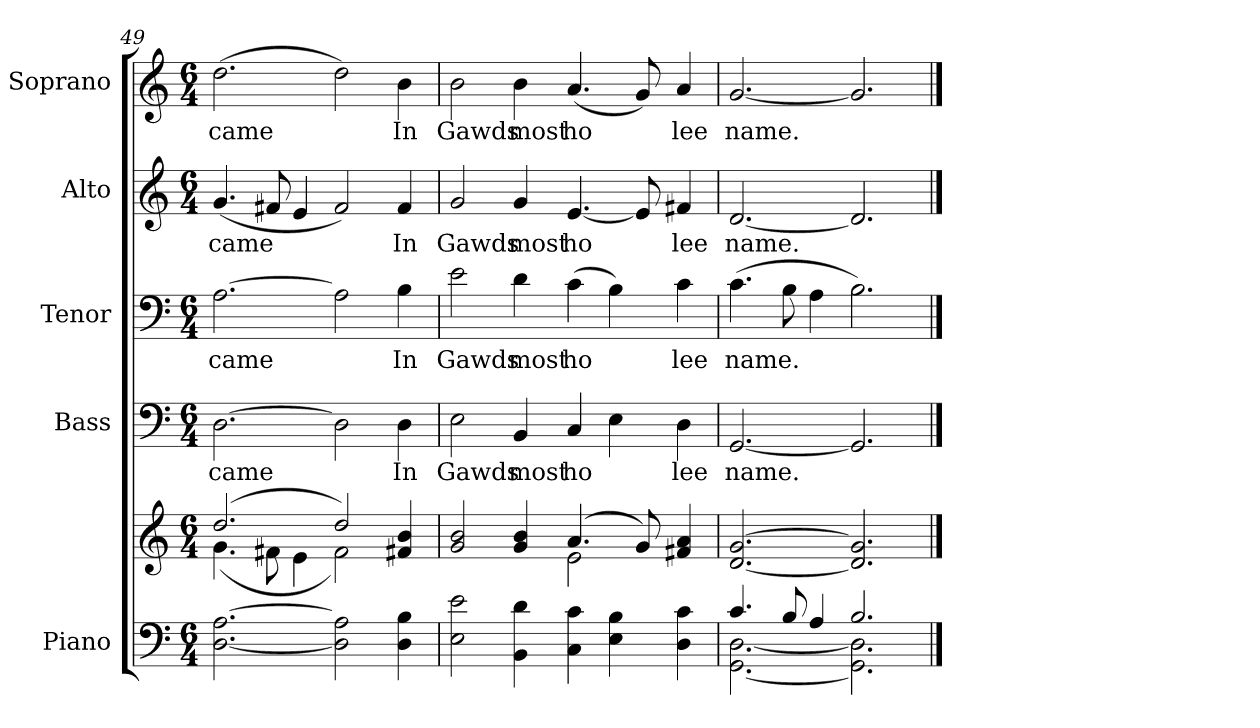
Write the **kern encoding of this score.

**kern	**kern	**kern	**text	**kern	**text	**kern	**text	**kern	**text
*part5	*part5	*part4	*part4	*part3	*part3	*part2	*part2	*part1	*part1
*staff6	*staff5	*staff4	*staff4	*staff3	*staff3	*staff2	*staff2	*staff1	*staff1
*I"Piano	*	*I"Bass	*	*I"Tenor	*	*I"Alto	*	*I"Soprano	*
*I'Pno.	*	*I'B.	*	*I'T.	*	*I'A.	*	*I'S.	*
*clefF4	*clefG2	*clefF4	*	*clefF4	*	*clefG2	*	*clefG2	*
*k[]	*k[]	*k[]	*	*k[]	*	*k[]	*	*k[]	*
*C:	*C:	*C:	*	*C:	*	*C:	*	*C:	*
*M6/4	*M6/4	*M6/4	*	*M6/4	*	*M6/4	*	*M6/4	*
=49	=49	=49	=49	=49	=49	=49	=49	=49	=49
*	*^	*	*	*	*	*	*	*	*
!	!	!	!	!LO:LY:b:color=#000000	!	!	!	!	!	!
!	!	!	!	!	!	!LO:LY:b:color=#000000	!	!	!	!
!	!	!	!	!	!	!	!	!LO:LY:b:color=#000000	!	!
!	!	!	!	!	!	!	!	!	!	!LO:LY:b:color=#000000
[<2.Di\ [>2.Ai	(2.ddi/	(4.gi\	[>2.Di\	came	[>2.Ai\	came	(4.gi/	came	(2.ddi\	came
.	.	8f#Xi\	.	.	.	.	8f#Xi/	.	.	.
.	.	4ei\	.	.	.	.	4ei/	.	.	.
2Di\] 2Ai]	2ddi/)	2f#i\)	2Di\]	.	2Ai\]	.	2f#i/)	.	2ddi\)	.
!	!	!	!	!LO:LY:b:color=#000000	!	!	!	!	!	!
!	!	!	!	!	!	!LO:LY:b:color=#000000	!	!	!	!
!	!	!	!	!	!	!	!	!LO:LY:b:color=#000000	!	!
!	!	!	!	!	!	!	!	!	!	!LO:LY:b:color=#000000
4Di\ 4Bi	4f#Xi/ 4bi	4ryy	4Di\	In	4Bi\	In	4f#i/	In	4bi\	In
!!LO:PB:g=z
=50	=50	=50	=50	=50	=50	=50	=50	=50	=50	=50
!	!	!	!	!LO:LY:b:color=#000000	!	!	!	!	!	!
!	!	!	!	!	!	!LO:LY:b:color=#000000	!	!	!	!
!	!	!	!	!	!	!	!	!LO:LY:b:color=#000000	!	!
!	!	!	!	!	!	!	!	!	!	!LO:LY:b:color=#000000
2Ei\ 2ei	2gi/ 2bi	2.ryy	2Ei\	Gawds	2ei\	Gawds	2gi/	Gawds	2bi\	Gawds
!	!	!	!	!LO:LY:b:color=#000000	!	!	!	!	!	!
!	!	!	!	!	!	!LO:LY:b:color=#000000	!	!	!	!
!	!	!	!	!	!	!	!	!LO:LY:b:color=#000000	!	!
!	!	!	!	!	!	!	!	!	!	!LO:LY:b:color=#000000
4BBi\ 4di	4gi/ 4bi	.	4BBi/	most	4di\	most	4gi/	most	4bi\	most
!	!	!	!	!LO:LY:b:color=#000000	!	!	!	!	!	!
!	!	!	!	!	!	!LO:LY:b:color=#000000	!	!	!	!
!	!	!	!	!	!	!	!	!LO:LY:b:color=#000000	!	!
!	!	!	!	!	!	!	!	!	!	!LO:LY:b:color=#000000
4Ci\ 4ci	(4.ai/	2ei\	4Ci/	ho	(4ci\	ho	[<4.ei/	ho	(4.ai/	ho
4Ei\ 4Bi	.	.	4Ei\	.	4Bi\)	.	.	.	.	.
.	8gi/)	.	.	.	.	.	8ei/]	.	8gi/)	.
!	!	!	!	!LO:LY:b:color=#000000	!	!	!	!	!	!
!	!	!	!	!	!	!LO:LY:b:color=#000000	!	!	!	!
!	!	!	!	!	!	!	!	!LO:LY:b:color=#000000	!	!
!	!	!	!	!	!	!	!	!	!	!LO:LY:b:color=#000000
4Di\ 4ci	4f#Xi/ 4ai	4ryy	4Di\	lee	4ci\	lee	4f#Xi/	lee	4ai/	lee
*	*v	*v	*	*	*	*	*	*	*	*
=51	=51	=51	=51	=51	=51	=51	=51	=51	=51
*^	*	*	*	*	*	*	*	*	*
*	*	*^	*	*	*	*	*	*	*	*
!	!	!	!	!	!LO:LY:b:color=#000000	!	!	!	!	!	!
*	*	*v	*v	*	*	*	*	*	*	*	*
*	*	*^	*	*	*	*	*	*	*	*
!	!	!	!	!	!	!	!LO:LY:b:color=#000000	!	!	!	!
*	*	*v	*v	*	*	*	*	*	*	*	*
*	*	*^	*	*	*	*	*	*	*	*
!	!	!	!	!	!	!	!	!	!LO:LY:b:color=#000000	!	!
*	*	*v	*v	*	*	*	*	*	*	*	*
*	*	*^	*	*	*	*	*	*	*	*
!	!	!	!	!	!	!	!	!	!	!	!LO:LY:b:color=#000000
*	*	*v	*v	*	*	*	*	*	*	*	*
4.ci/	[<2.GGi\ [<2.Di	[<2.di/ [>2.gi	[<2.GGi/	name.	(4.ci\	name.	[<2.di/	name.	[<2.gi/	name.
8Bi/	.	.	.	.	8Bi\	.	.	.	.	.
4Ai/	.	.	.	.	4Ai\	.	.	.	.	.
2.Bi/	2.GGi\] 2.Di]	2.di/] 2.gi]	2.GGi/]	.	2.Bi\)	.	2.di/]	.	2.gi/]	.
*v	*v	*	*	*	*	*	*	*	*	*
==	==	==	==	==	==	==	==	==	==
*-	*-	*-	*-	*-	*-	*-	*-	*-	*-
